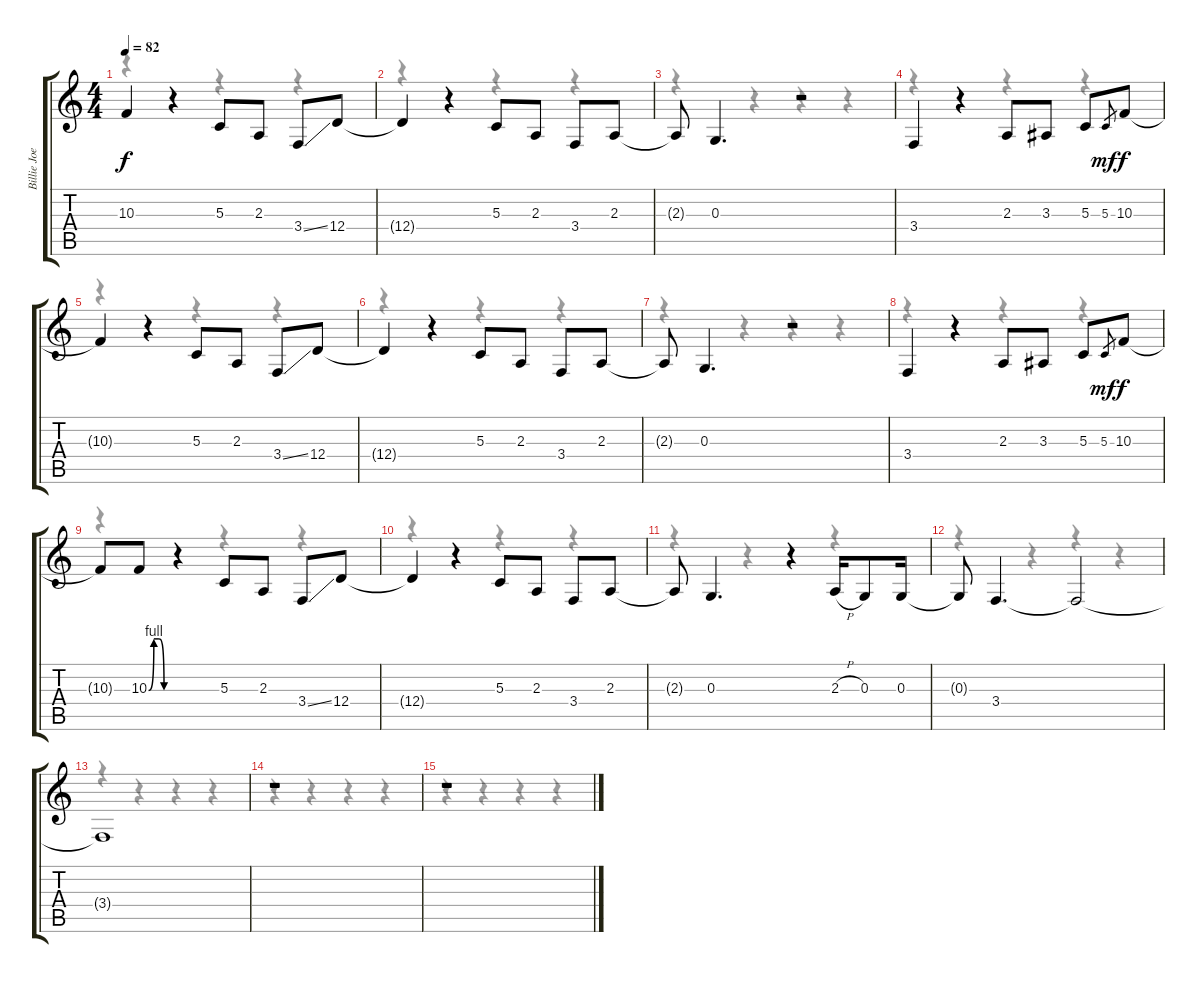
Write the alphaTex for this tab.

\track ("Billie Joe Armstrong (Vocals)" "Billie Joe") {instrument oboe}
\staff {score tabs}
\tuning (E4 B3 G3 D3 A2 E2) {hide}
\voice
\ts (4 4)
\tempo 82
\clef g2
\ks c
10.3{t}.4{dy f} r.4 5.3.8 2.3.8 3.4{ss}.8 12.4.8 |
12.4{t}.4 r.4 5.3.8 2.3.8 3.4.8 2.3.8 |
2.3{t}.8 0.3.4{d} r.2 |
3.4.4 r.4 2.3.8 3.3.8 5.3.8 5.3.8{gr dy mf} 10.3.8{dy f} |
10.3{t}.4 r.4 5.3.8 2.3.8 3.4{ss}.8 12.4.8 |
12.4{t}.4 r.4 5.3.8 2.3.8 3.4.8 2.3.8 |
2.3{t}.8 0.3.4{d} r.2 |
3.4.4 r.4 2.3.8 3.3.8 5.3.8 5.3.8{gr dy mf} 10.3.8{dy f} |
10.3{t}.8 10.3{be (custom 0 0 15 4 30 4 45 0 60 0)}.8 r.4 5.3.8 2.3.8 3.4{ss}.8 12.4.8 |
12.4{t}.4 r.4 5.3.8 2.3.8 3.4.8 2.3.8 |
2.3{t}.8 0.3.4{d} r.4 2.3{h}.16 0.3.8 0.3.16 |
0.3{t}.8 3.4.4{d} 3.4{t}.2 |
3.4{t}.1 |
r.1 |
r.1
\voice
\clef g2
\ottava regular
\simile none
\ks c
r.4{dy f} r.4 r.4 r.4 |
r.4 r.4 r.4 r.4 |
r.4 r.4 r.4 r.4 |
r.4 r.4 r.4 r.4 |
r.4 r.4 r.4 r.4 |
r.4 r.4 r.4 r.4 |
r.4 r.4 r.4 r.4 |
r.4 r.4 r.4 r.4 |
r.4 r.4 r.4 r.4 |
r.4 r.4 r.4 r.4 |
r.4 r.4 r.4 r.4 |
r.4 r.4 r.4 r.4 |
r.4 r.4 r.4 r.4 |
r.4 r.4 r.4 r.4 |
r.4 r.4 r.4 r.4
